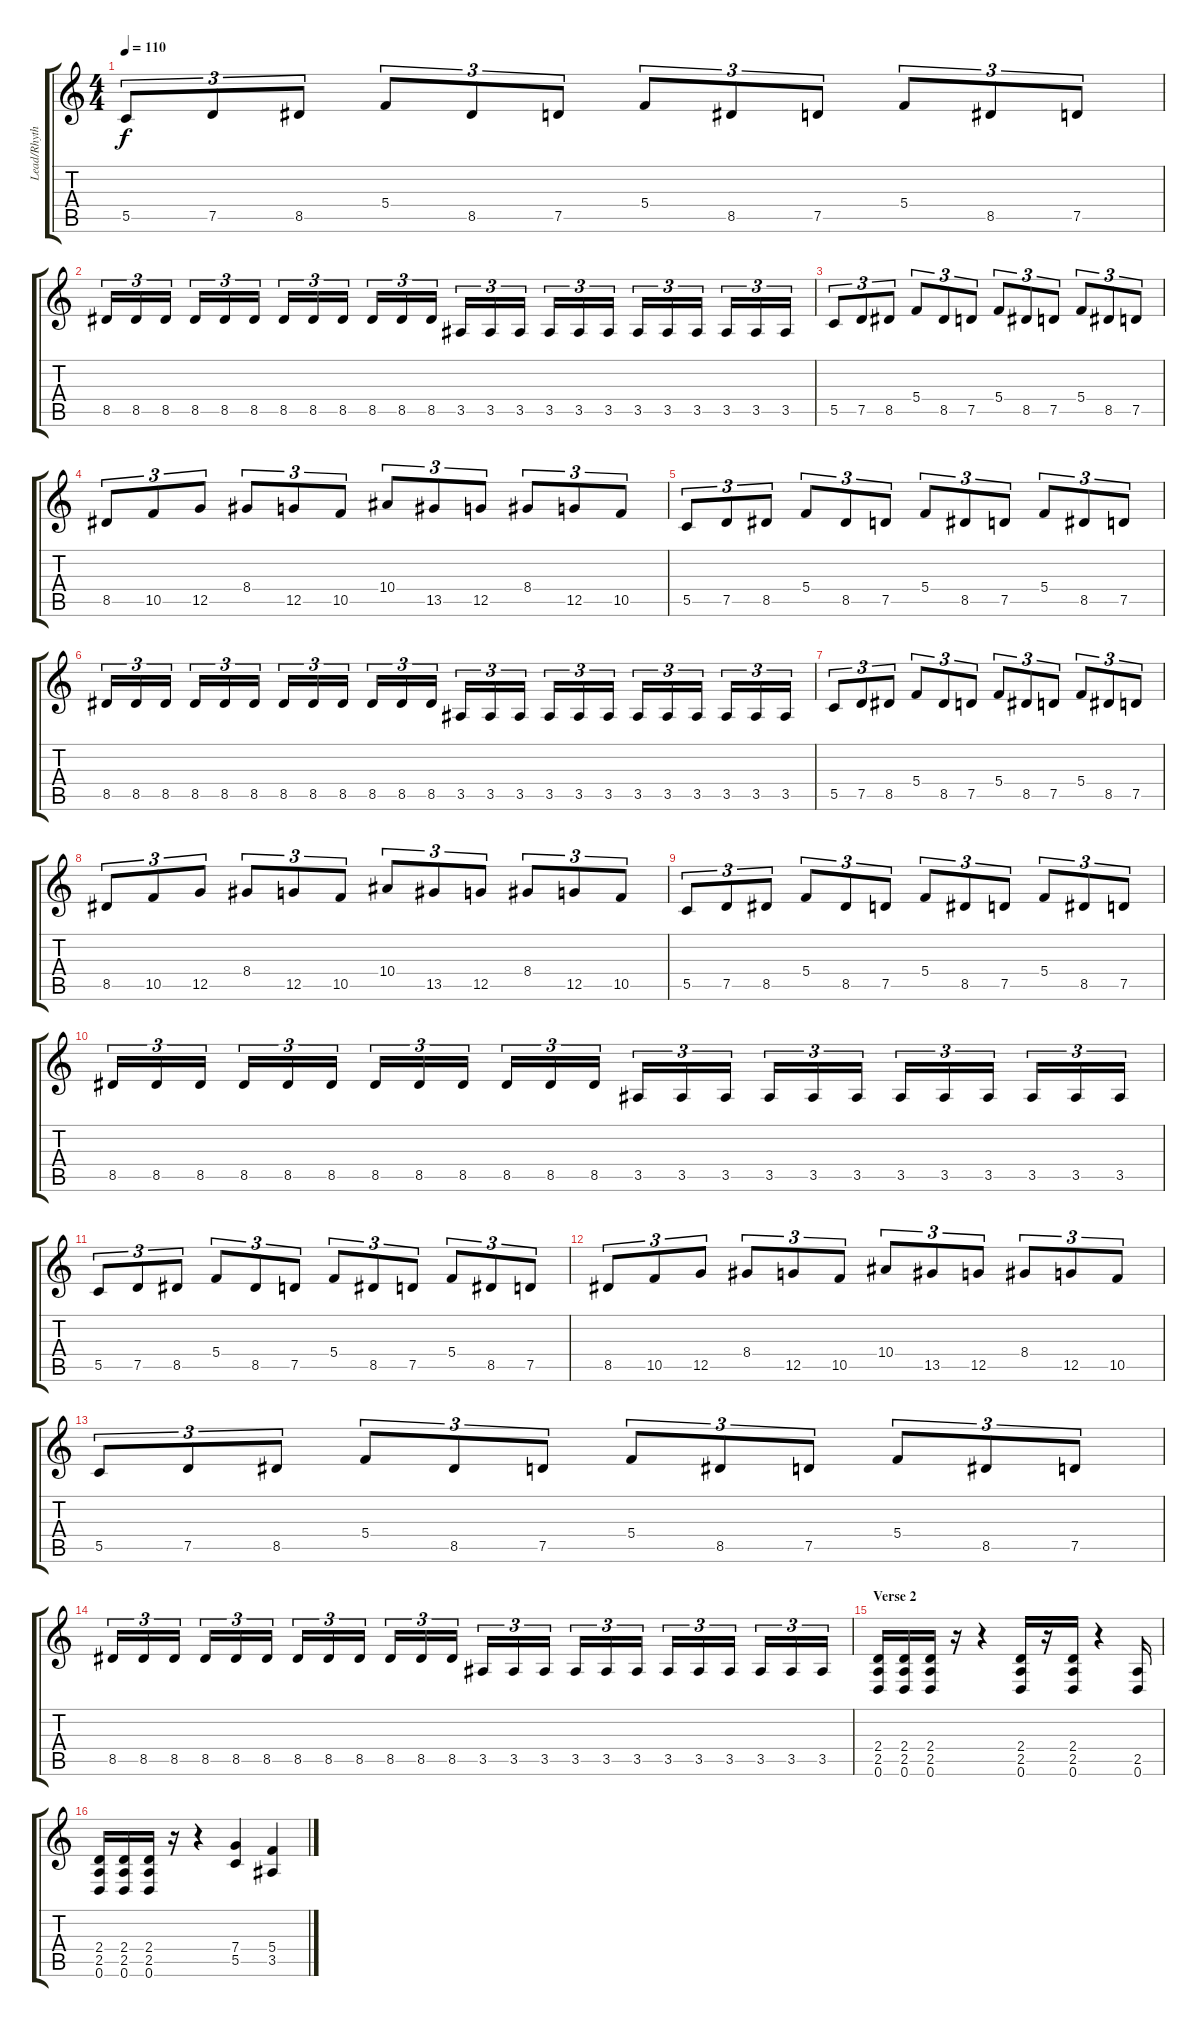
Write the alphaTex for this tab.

\track ("Lead/Rhythm" "Lead/Rhyth") {instrument distortionguitar}
\staff {score tabs}
\tuning (D4 A3 F3 C3 G2 D2) {hide}
\ts (4 4)
\tempo 110
\clef g2
\ks c
5.5.8{tu (3 2) dy f} 7.5.8{tu (3 2)} 8.5.8{tu (3 2)} 5.4.8{tu (3 2)} 8.5.8{tu (3 2)} 7.5.8{tu (3 2)} 5.4.8{tu (3 2)} 8.5.8{tu (3 2)} 7.5.8{tu (3 2)} 5.4.8{tu (3 2)} 8.5.8{tu (3 2)} 7.5.8{tu (3 2)} |
8.5.16{tu (3 2)} 8.5.16{tu (3 2)} 8.5.16{tu (3 2)} 8.5.16{tu (3 2)} 8.5.16{tu (3 2)} 8.5.16{tu (3 2)} 8.5.16{tu (3 2)} 8.5.16{tu (3 2)} 8.5.16{tu (3 2)} 8.5.16{tu (3 2)} 8.5.16{tu (3 2)} 8.5.16{tu (3 2)} 3.5.16{tu (3 2)} 3.5.16{tu (3 2)} 3.5.16{tu (3 2)} 3.5.16{tu (3 2)} 3.5.16{tu (3 2)} 3.5.16{tu (3 2)} 3.5.16{tu (3 2)} 3.5.16{tu (3 2)} 3.5.16{tu (3 2)} 3.5.16{tu (3 2)} 3.5.16{tu (3 2)} 3.5.16{tu (3 2)} |
5.5.8{tu (3 2)} 7.5.8{tu (3 2)} 8.5.8{tu (3 2)} 5.4.8{tu (3 2)} 8.5.8{tu (3 2)} 7.5.8{tu (3 2)} 5.4.8{tu (3 2)} 8.5.8{tu (3 2)} 7.5.8{tu (3 2)} 5.4.8{tu (3 2)} 8.5.8{tu (3 2)} 7.5.8{tu (3 2)} |
8.5.8{tu (3 2)} 10.5.8{tu (3 2)} 12.5.8{tu (3 2)} 8.4.8{tu (3 2)} 12.5.8{tu (3 2)} 10.5.8{tu (3 2)} 10.4.8{tu (3 2)} 13.5.8{tu (3 2)} 12.5.8{tu (3 2)} 8.4.8{tu (3 2)} 12.5.8{tu (3 2)} 10.5.8{tu (3 2)} |
5.5.8{tu (3 2)} 7.5.8{tu (3 2)} 8.5.8{tu (3 2)} 5.4.8{tu (3 2)} 8.5.8{tu (3 2)} 7.5.8{tu (3 2)} 5.4.8{tu (3 2)} 8.5.8{tu (3 2)} 7.5.8{tu (3 2)} 5.4.8{tu (3 2)} 8.5.8{tu (3 2)} 7.5.8{tu (3 2)} |
8.5.16{tu (3 2)} 8.5.16{tu (3 2)} 8.5.16{tu (3 2)} 8.5.16{tu (3 2)} 8.5.16{tu (3 2)} 8.5.16{tu (3 2)} 8.5.16{tu (3 2)} 8.5.16{tu (3 2)} 8.5.16{tu (3 2)} 8.5.16{tu (3 2)} 8.5.16{tu (3 2)} 8.5.16{tu (3 2)} 3.5.16{tu (3 2)} 3.5.16{tu (3 2)} 3.5.16{tu (3 2)} 3.5.16{tu (3 2)} 3.5.16{tu (3 2)} 3.5.16{tu (3 2)} 3.5.16{tu (3 2)} 3.5.16{tu (3 2)} 3.5.16{tu (3 2)} 3.5.16{tu (3 2)} 3.5.16{tu (3 2)} 3.5.16{tu (3 2)} |
5.5.8{tu (3 2)} 7.5.8{tu (3 2)} 8.5.8{tu (3 2)} 5.4.8{tu (3 2)} 8.5.8{tu (3 2)} 7.5.8{tu (3 2)} 5.4.8{tu (3 2)} 8.5.8{tu (3 2)} 7.5.8{tu (3 2)} 5.4.8{tu (3 2)} 8.5.8{tu (3 2)} 7.5.8{tu (3 2)} |
8.5.8{tu (3 2)} 10.5.8{tu (3 2)} 12.5.8{tu (3 2)} 8.4.8{tu (3 2)} 12.5.8{tu (3 2)} 10.5.8{tu (3 2)} 10.4.8{tu (3 2)} 13.5.8{tu (3 2)} 12.5.8{tu (3 2)} 8.4.8{tu (3 2)} 12.5.8{tu (3 2)} 10.5.8{tu (3 2)} |
5.5.8{tu (3 2)} 7.5.8{tu (3 2)} 8.5.8{tu (3 2)} 5.4.8{tu (3 2)} 8.5.8{tu (3 2)} 7.5.8{tu (3 2)} 5.4.8{tu (3 2)} 8.5.8{tu (3 2)} 7.5.8{tu (3 2)} 5.4.8{tu (3 2)} 8.5.8{tu (3 2)} 7.5.8{tu (3 2)} |
8.5.16{tu (3 2)} 8.5.16{tu (3 2)} 8.5.16{tu (3 2)} 8.5.16{tu (3 2)} 8.5.16{tu (3 2)} 8.5.16{tu (3 2)} 8.5.16{tu (3 2)} 8.5.16{tu (3 2)} 8.5.16{tu (3 2)} 8.5.16{tu (3 2)} 8.5.16{tu (3 2)} 8.5.16{tu (3 2)} 3.5.16{tu (3 2)} 3.5.16{tu (3 2)} 3.5.16{tu (3 2)} 3.5.16{tu (3 2)} 3.5.16{tu (3 2)} 3.5.16{tu (3 2)} 3.5.16{tu (3 2)} 3.5.16{tu (3 2)} 3.5.16{tu (3 2)} 3.5.16{tu (3 2)} 3.5.16{tu (3 2)} 3.5.16{tu (3 2)} |
5.5.8{tu (3 2)} 7.5.8{tu (3 2)} 8.5.8{tu (3 2)} 5.4.8{tu (3 2)} 8.5.8{tu (3 2)} 7.5.8{tu (3 2)} 5.4.8{tu (3 2)} 8.5.8{tu (3 2)} 7.5.8{tu (3 2)} 5.4.8{tu (3 2)} 8.5.8{tu (3 2)} 7.5.8{tu (3 2)} |
8.5.8{tu (3 2)} 10.5.8{tu (3 2)} 12.5.8{tu (3 2)} 8.4.8{tu (3 2)} 12.5.8{tu (3 2)} 10.5.8{tu (3 2)} 10.4.8{tu (3 2)} 13.5.8{tu (3 2)} 12.5.8{tu (3 2)} 8.4.8{tu (3 2)} 12.5.8{tu (3 2)} 10.5.8{tu (3 2)} |
5.5.8{tu (3 2)} 7.5.8{tu (3 2)} 8.5.8{tu (3 2)} 5.4.8{tu (3 2)} 8.5.8{tu (3 2)} 7.5.8{tu (3 2)} 5.4.8{tu (3 2)} 8.5.8{tu (3 2)} 7.5.8{tu (3 2)} 5.4.8{tu (3 2)} 8.5.8{tu (3 2)} 7.5.8{tu (3 2)} |
8.5.16{tu (3 2)} 8.5.16{tu (3 2)} 8.5.16{tu (3 2)} 8.5.16{tu (3 2)} 8.5.16{tu (3 2)} 8.5.16{tu (3 2)} 8.5.16{tu (3 2)} 8.5.16{tu (3 2)} 8.5.16{tu (3 2)} 8.5.16{tu (3 2)} 8.5.16{tu (3 2)} 8.5.16{tu (3 2)} 3.5.16{tu (3 2)} 3.5.16{tu (3 2)} 3.5.16{tu (3 2)} 3.5.16{tu (3 2)} 3.5.16{tu (3 2)} 3.5.16{tu (3 2)} 3.5.16{tu (3 2)} 3.5.16{tu (3 2)} 3.5.16{tu (3 2)} 3.5.16{tu (3 2)} 3.5.16{tu (3 2)} 3.5.16{tu (3 2)} |
\section ("" "Verse 2")
(2.4 2.5 0.6).16 (2.4 2.5 0.6).16 (2.4 2.5 0.6).16 r.16 r.4 (2.4 2.5 0.6).16 r.16 (2.4 2.5 0.6).16 r.4 (2.5 0.6).16 |
(2.4 2.5 0.6).16 (2.4 2.5 0.6).16 (2.4 2.5 0.6).16 r.16 r.4 (7.4 5.5).4 (5.4 3.5).4
